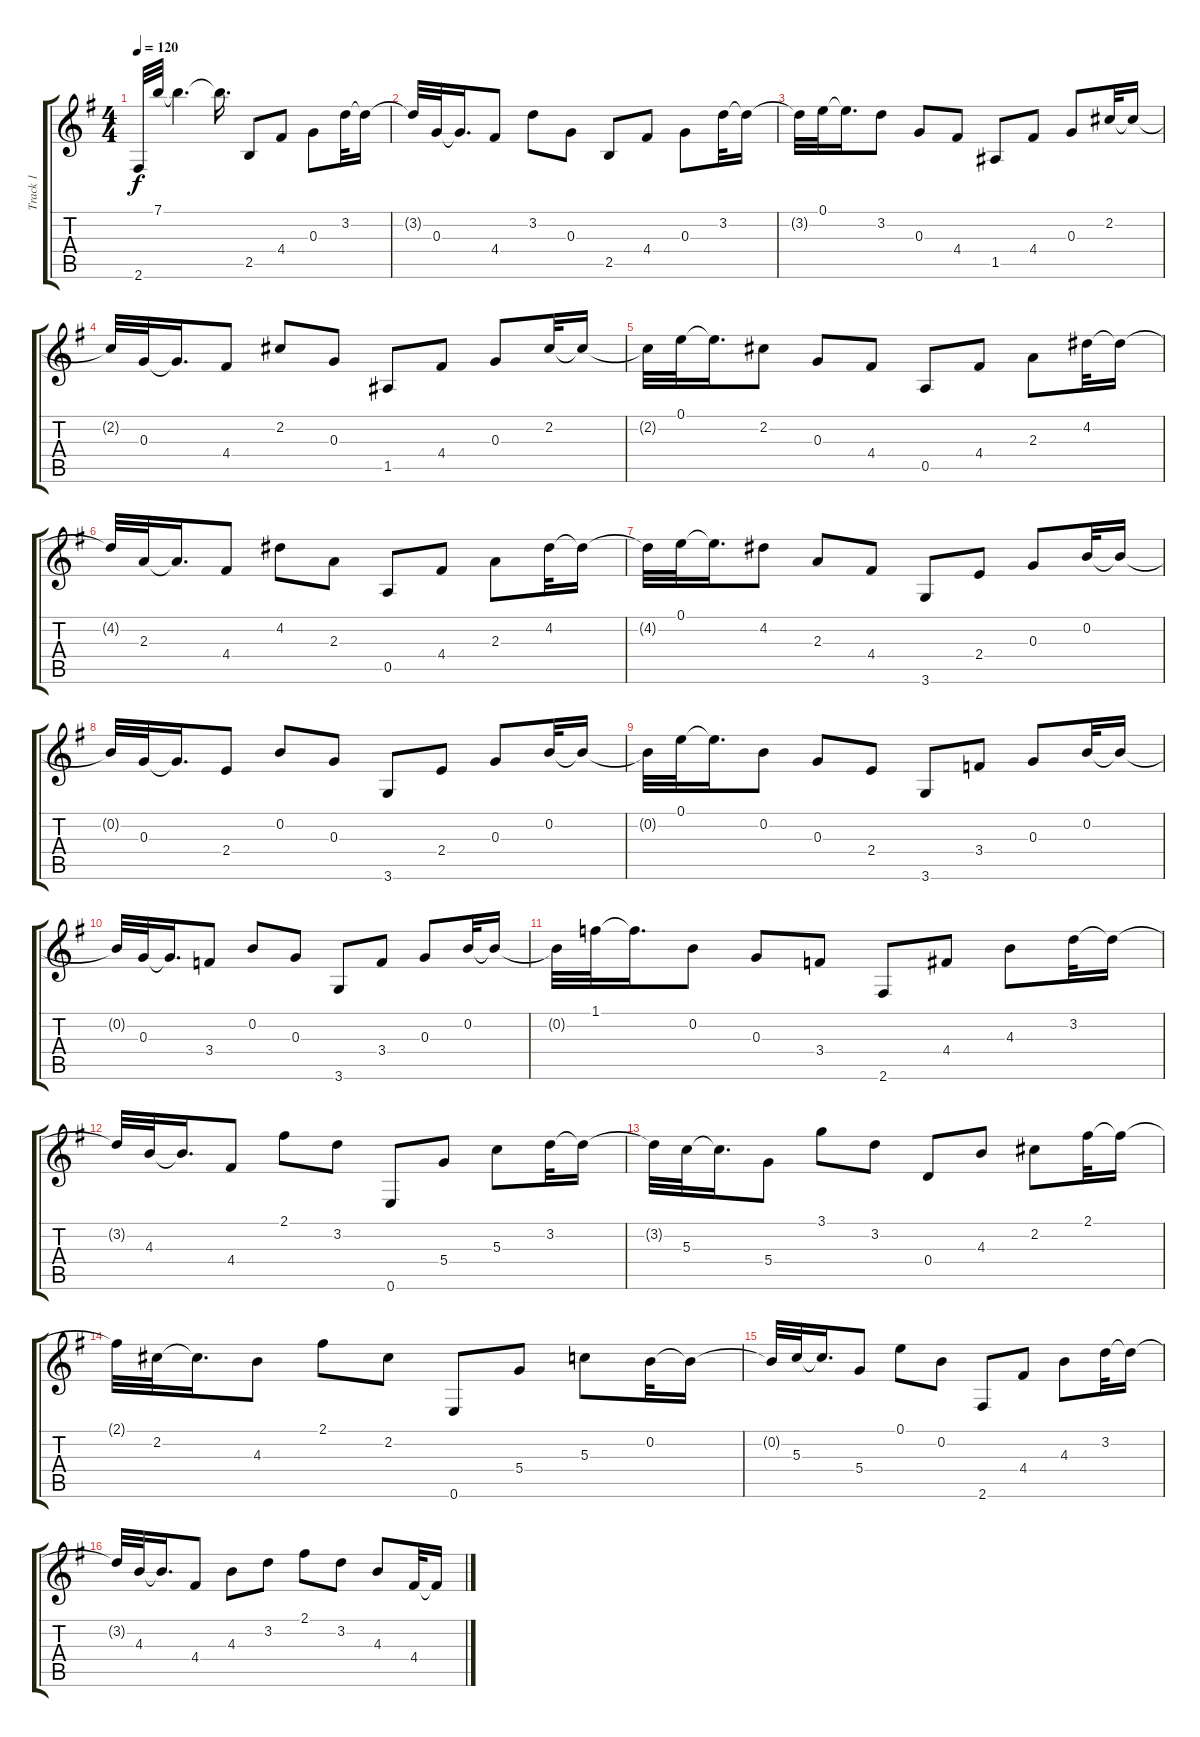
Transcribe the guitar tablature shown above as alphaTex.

\track ("Track 1" "Track 1") {instrument acousticguitarsteel}
\staff {score tabs}
\tuning (E4 B3 G3 D3 A2 E2) {hide}
\ts (4 4)
\tempo 120
\clef g2
\ks eminor
2.6{t}.32{dy f} 7.1.32 7.1{t}.4{d} 7.1{t}.16{d} 2.5.8 4.4.8 0.3.8 3.2.32 3.2{t}.16 |
3.2{t}.32 0.3.32 0.3{t}.16{d} 4.4.8 3.2.8 0.3.8 2.5.8 4.4.8 0.3.8 3.2.32 3.2{t}.16 |
3.2{t}.32 0.1.32 0.1{t}.16{d} 3.2.8 0.3.8 4.4.8 1.5.8 4.4.8 0.3.8 2.2.32 2.2{t}.16 |
2.2{t}.32 0.3.32 0.3{t}.16{d} 4.4.8 2.2.8 0.3.8 1.5.8 4.4.8 0.3.8 2.2.32 2.2{t}.16 |
2.2{t}.32 0.1.32 0.1{t}.16{d} 2.2.8 0.3.8 4.4.8 0.5.8 4.4.8 2.3.8 4.2.32 4.2{t}.16 |
4.2{t}.32 2.3.32 2.3{t}.16{d} 4.4.8 4.2.8 2.3.8 0.5.8 4.4.8 2.3.8 4.2.32 4.2{t}.16 |
4.2{t}.32 0.1.32 0.1{t}.16{d} 4.2.8 2.3.8 4.4.8 3.6.8 2.4.8 0.3.8 0.2.32 0.2{t}.16 |
0.2{t}.32 0.3.32 0.3{t}.16{d} 2.4.8 0.2.8 0.3.8 3.6.8 2.4.8 0.3.8 0.2.32 0.2{t}.16 |
0.2{t}.32 0.1.32 0.1{t}.16{d} 0.2.8 0.3.8 2.4.8 3.6.8 3.4.8 0.3.8 0.2.32 0.2{t}.16 |
0.2{t}.32 0.3.32 0.3{t}.16{d} 3.4.8 0.2.8 0.3.8 3.6.8 3.4.8 0.3.8 0.2.32 0.2{t}.16 |
0.2{t}.32 1.1.32 1.1{t}.16{d} 0.2.8 0.3.8 3.4.8 2.6.8 4.4.8 4.3.8 3.2.32 3.2{t}.16 |
3.2{t}.32 4.3.32 4.3{t}.16{d} 4.4.8 2.1.8 3.2.8 0.6.8 5.4.8 5.3.8 3.2.32 3.2{t}.16 |
3.2{t}.32 5.3.32 5.3{t}.16{d} 5.4.8 3.1.8 3.2.8 0.4.8 4.3.8 2.2.8 2.1.32 2.1{t}.16 |
2.1{t}.32 2.2.32 2.2{t}.16{d} 4.3.8 2.1.8 2.2.8 0.6.8 5.4.8 5.3.8 0.2.32 0.2{t}.16 |
0.2{t}.32 5.3.32 5.3{t}.16{d} 5.4.8 0.1.8 0.2.8 2.6.8 4.4.8 4.3.8 3.2.32 3.2{t}.16 |
3.2{t}.32 4.3.32 4.3{t}.16{d} 4.4.8 4.3.8 3.2.8 2.1.8 3.2.8 4.3.8 4.4.32 4.4{t}.16
